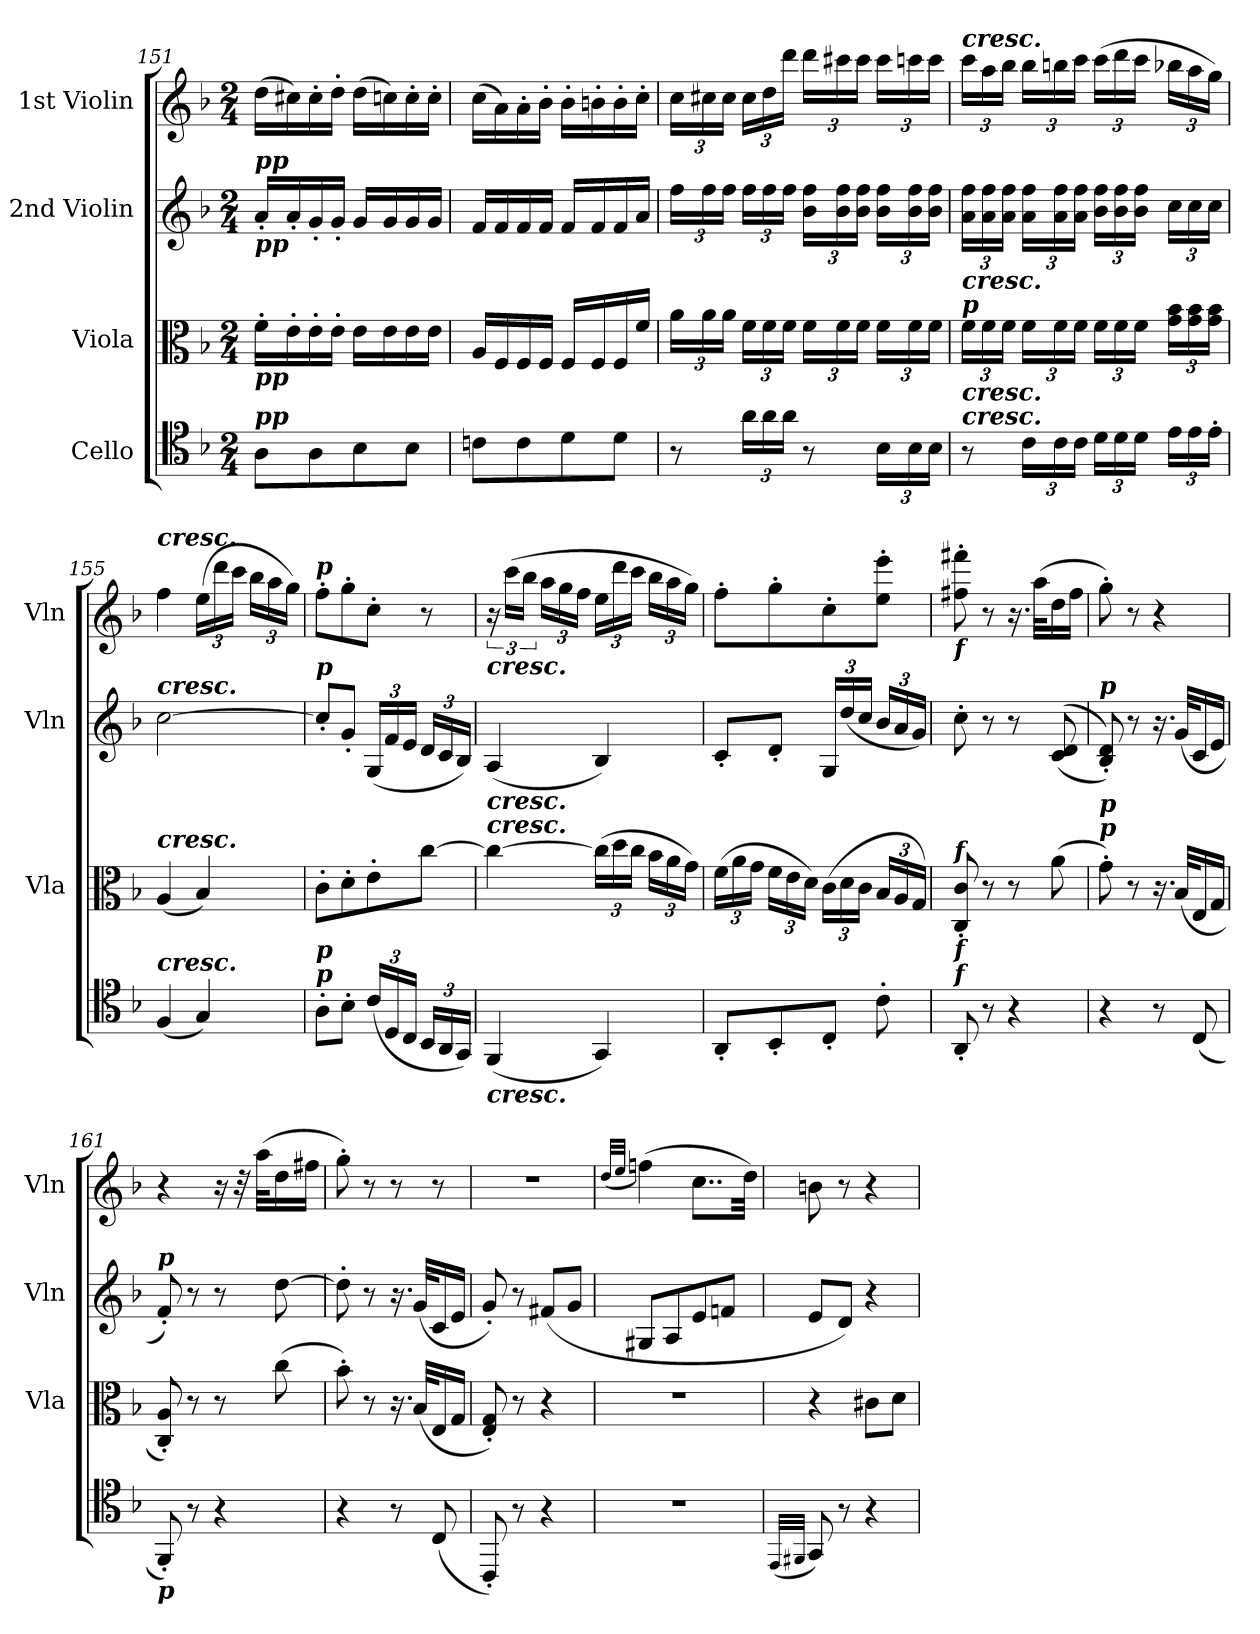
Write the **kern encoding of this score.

**kern	**kern	**kern	**kern
*part4	*part3	*part2	*part1
*staff4	*staff3	*staff2	*staff1
*I"Cello	*I"Viola	*I"2nd Violin	*I"1st Violin
*	*I'Vla	*I'Vln	*I'Vln
*clefC4	*clefC3	*clefG2	*clefG2
*k[b-]	*k[b-]	*k[b-]	*k[b-]
*F:	*F:	*F:	*F:
*M2/4	*M2/4	*M2/4	*M2/4
=151	=151	=151	=151
!	!	!LO:TX:b:Bi:t=pp	!
!	!	!LO:TX:a:Bi:t=pp	!
!	!LO:TX:b:Bi:t=pp	!	!
!LO:TX:a:Bi:t=pp	!	!	!
8AL	16f'LL	16a'LL	(16ddLL
.	16e'	16a'	16cc#X)
8A	16e'	16g'	16cc#'
.	16e'JJ	16g'JJ	16dd'JJ
8B-	16eLL	16gLL	(16ddLL
.	16e	16g	16ccn)
8B-J	16e	16g	16cc'
.	16eJJ	16gJJ	16cc'JJ
=152	=152	=152	=152
8cnL	16ALL	16fLL	(16ccLL
.	16F	16f	16a)
8c	16F	16f	16a'
.	16FJJ	16fJJ	16b-'JJ
8d	16FLL	16fLL	16b-'LL
.	16F	16f	16bn'
8dJ	16F	16f	16b'
.	16fJJ	16aJJ	16cc'JJ
=153	=153	=153	=153
8r	24aLL	24ffLL	24ccLL
.	24a	24ff	24cc#X
.	24aJJ	24ffJJ	24cc#JJ
24aLL	24fLL	24ffLL	24cc#LL
24a	24f	24ff	24dd
24aJJ	24fJJ	24ffJJ	24dddJJ
8r	24fLL	24b- 24ffLL	24dddLL
.	24f	24b- 24ff	24ccc#X
.	24fJJ	24b- 24ffJJ	24ccc#JJ
24B-LL	24fLL	24b- 24ffLL	24ccc#LL
24B-	24f	24b- 24ff	24cccn
24B-JJ	24fJJ	24b- 24ffJJ	24cccJJ
=154	=154	=154	=154
!	!	!	!LO:TX:a:Bi:t=cresc.
!	!LO:TX:a:Bi:t=p	!	!
!	!LO:TX:b:Bi:t=cresc.	!	!
!	!LO:TX:a:Bi:t=cresc.	!	!
!LO:TX:a:Bi:t=cresc.	!	!	!
8r	24fLL	24a 24ffLL	24cccLL
.	24f	24a 24ff	24aa
.	24fJJ	24a 24ffJJ	24bb-JJ
24cLL	24fLL	24a 24ffLL	24bb-LL
24c	24f	24a 24ff	24bbn
24cJJ	24fJJ	24a 24ffJJ	24cccJJ
24dLL	24fLL	24b- 24ffLL	(24cccLL
24d	24f	24b- 24ff	24ddd
24dJJ	24fJJ	24b- 24ffJJ	24cccJJ
24eLL	24g 24b-LL	24ccLL	24bb-XLL
24e	24g 24b-	24cc	24aa
24e'JJ	24g 24b-JJ	24ccJJ	24ggJJ)
=155	=155	=155	=155
!	!	!	!LO:TX:a:Bi:t=cresc.
!	!	!LO:TX:a:Bi:t=cresc.	!
!	!LO:TX:a:Bi:t=cresc.	!	!
!LO:TX:a:Bi:t=cresc.	!	!	!
(4F	(4A	[2cc	4ff
4G)	4B-)	.	(24eeLL
.	.	.	24ddd
.	.	.	24cccJJ
.	.	.	24bb-LL
.	.	.	24aa
.	.	.	24ggJJ)
=156	=156	=156	=156
!	!	!	!LO:TX:a:Bi:t=p
!	!	!LO:TX:a:Bi:t=p	!
!LO:TX:a:Bi:t=p	!	!	!
!LO:TX:a:Bi:t=p	!	!	!
8A'L	8c'L	8cc'L]	8ff'L
8B-'J	8d'	8g'J	8gg'
(24cLL	8e'	(24GLL	8cc'J
24D	.	24f	.
24CJJ	.	24eJJ	.
24BB-LL	[8ccJ	24dLL	8r
24AA	.	24c	.
24GGJJ)	.	24B-JJ)	.
=157	=157	=157	=157
!	!	!	!LO:TX:b:Bi:t=cresc.
!	!LO:TX:a:Bi:t=cresc.	!	!
!	!LO:TX:a:Bi:t=cresc.	!	!
!LO:TX:b:Bi:t=cresc.	!	!	!
(4FF	4cc_	(4A	24r
.	.	.	(24cccLL
.	.	.	24bb-JJ
.	.	.	24aaLL
.	.	.	24gg
.	.	.	24ffJJ
4GG)	(24ccLL]	4B-)	24eeLL
.	24dd	.	24ddd
.	24ccJJ	.	24cccJJ
.	24b-LL	.	24bb-LL
.	24a	.	24aa
.	24gJJ)	.	24ggJJ)
=158	=158	=158	=158
8AA'L	(24fLL	8c'L	8ff'L
.	24a	.	.
.	24gJJ	.	.
8BB-'	24fLL	8d'J	8gg'
.	24e	.	.
.	24dJJ)	.	.
8C'J	(24cLL	24GLL	8cc'
.	24d	(24dd	.
.	24cJJ	24ccJJ	.
8c'	24B-LL	24b-LL	8ee' 8eee'J
.	24A	24a	.
.	24GJJ)	24gJJ)	.
=159	=159	=159	=159
!	!	!	!LO:TX:b:Bi:t=f
!	!LO:TX:a:Bi:t=f	!	!
!LO:TX:a:Bi:t=f	!	!	!
!LO:TX:a:Bi:t=f	!	!	!
8AA'	8C' 8c'	8cc'	8ff#X' 8fff#X'
8r	8r	8r	8r
4r	8r	8r	16.r
.	.	.	(32aaKLL
.	(8a	(<(>8c 8d	16dd
.	.	.	16ff#JJ
=160	=160	=160	=160
!	!	!LO:TX:a:Bi:t=p	!
!	!LO:TX:a:Bi:t=p	!	!
!	!LO:TX:a:Bi:t=p	!	!
4r	8g')	8B-' 8d'))	8gg')
.	8r	8r	8r
8r	16.r	16.r	4r
.	(32B-KLL	(32gKLL	.
(8C	16E	16c	.
.	16GJJ	16eJJ	.
=161	=161	=161	=161
!	!	!LO:TX:a:Bi:t=p	!
!LO:TX:b:Bi:t=p	!	!	!
8FF')	8C' 8A')	8f')	4r
8r	8r	8r	.
4r	8r	8r	16r
.	.	.	32r
.	.	.	(32aaKLL
.	(8cc	[8dd	16dd
.	.	.	16ff#XJJ
=162	=162	=162	=162
4r	8b-')	8dd']	8gg')
.	8r	8r	8r
8r	16.r	16.r	8r
.	(32B-KLL	(32gKLL	.
(8C	16E	16c	8r
.	16GJJ	16eJJ	.
=163	=163	=163	=163
8CC')	8E' 8G')	8g')	2r
8r	8r	8r	.
4r	4r	(8f#XL	.
.	.	8gJ	.
=164	=164	=164	=164
.	.	.	(32qqdd/LLL
.	.	.	32qqee/JJJ
2r	2r	8G#XL	(4ffn)
.	.	8A	.
.	.	8e	8..ccL
.	.	8fnJ	.
.	.	.	32ddJkk)
=165	=165	=165	=165
(32qqEE/LLL	.	.	.
32qqFF#X/JJJ	.	.	.
8GG)	4r	8eL	8bn
8r	.	8dJ)	8r
4r	8c#XL	4r	4r
.	8dJ	.	.
=	=	=	=
*-	*-	*-	*-
